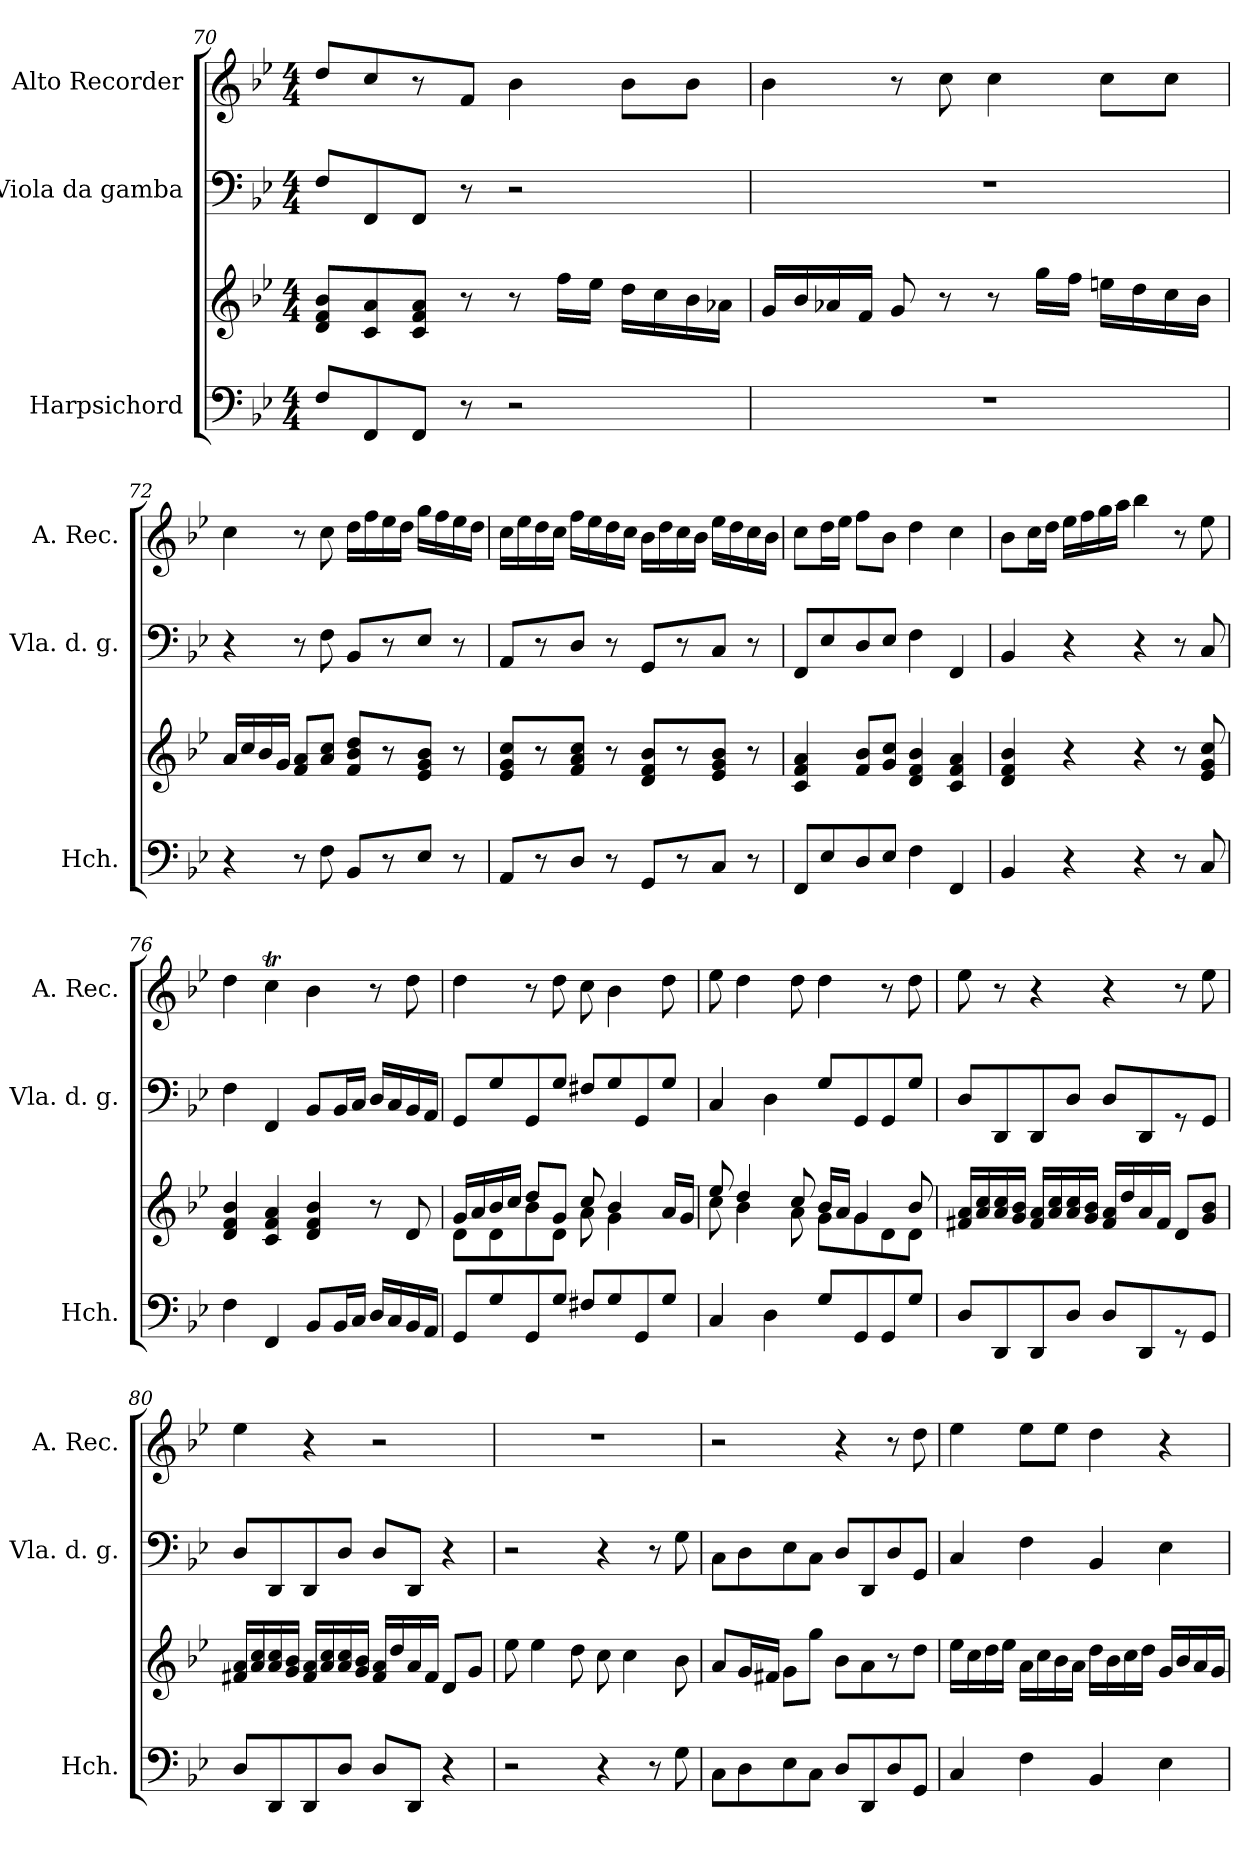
**kern	**kern	**kern	**kern
*part3	*part3	*part2	*part1
*staff4	*staff3	*staff2	*staff1
*I"Harpsichord	*	*I"Viola da gamba	*I"Alto Recorder
*I'Hch.	*	*I'Vla. d. g.	*I'A. Rec.
!!LO:LB:g=z
*clefF4	*clefG2	*clefF4	*clefG2
*k[b-e-]	*k[b-e-]	*k[b-e-]	*k[b-e-]
*B-:	*B-:	*B-:	*B-:
*M4/4	*M4/4	*M4/4	*M4/4
=70	=70	=70	=70
8F/L	8d/ 8f/ 8b-/L	8F/L	8dd/L
8FF/	8c/ 8a/	8FF/	8cc/
8FF/J	8c/ 8f/ 8a/J	8FF/J	8r
8r	8r	8r	8f/J
2r	8r	2r	4b-\
.	16ff\LL	.	.
.	16ee-\JJ	.	.
.	16dd\LL	.	8b-\L
.	16cc\	.	.
.	16b-\	.	8b-\J
.	16a-X\JJ	.	.
=71	=71	=71	=71
1r	16g/LL	1r	4b-\
.	16b-/	.	.
.	16a-X/	.	.
.	16f/JJ	.	.
.	8g/	.	8r
.	8r	.	8cc\
.	8r	.	4cc\
.	16gg\LL	.	.
.	16ff\JJ	.	.
.	16een\LL	.	8cc\L
.	16dd\	.	.
.	16cc\	.	8cc\J
.	16b-\JJ	.	.
=72	=72	=72	=72
4r	16a/LL	4r	4cc\
.	16cc/	.	.
.	16b-/	.	.
.	16g/JJ	.	.
8r	8f/ 8a/L	8r	8r
8F\	8a/ 8cc/J	8F\	8cc\
8BB-/L	8f/ 8b-/ 8dd/L	8BB-/L	16dd\LL
.	.	.	16ff\
8r	8r	8r	16ee-\
.	.	.	16dd\JJ
8E-/J	8e-/ 8g/ 8b-/J	8E-/J	16gg\LL
.	.	.	16ff\
8r	8r	8r	16ee-\
.	.	.	16dd\JJ
=73	=73	=73	=73
8AA/L	8e-/ 8g/ 8cc/L	8AA/L	16cc\LL
.	.	.	16ee-\
8r	8r	8r	16dd\
.	.	.	16cc\JJ
8D/J	8f/ 8a/ 8cc/J	8D/J	16ff\LL
.	.	.	16ee-\
8r	8r	8r	16dd\
.	.	.	16cc\JJ
8GG/L	8d/ 8f/ 8b-/L	8GG/L	16b-\LL
.	.	.	16dd\
8r	8r	8r	16cc\
.	.	.	16b-\JJ
8C/J	8e-/ 8g/ 8b-/J	8C/J	16ee-\LL
.	.	.	16dd\
8r	8r	8r	16cc\
.	.	.	16b-\JJ
=74	=74	=74	=74
8FF/L	4c/ 4f/ 4a/	8FF/L	8cc\L
8E-/	.	8E-/	16dd\L
.	.	.	16ee-\JJ
8D/	8f/ 8b-/L	8D/	8ff\L
8E-/J	8g/ 8cc/J	8E-/J	8b-\J
4F\	4d/ 4f/ 4b-/	4F\	4dd\
4FF/	4c/ 4f/ 4a/	4FF/	4cc\
=75	=75	=75	=75
4BB-/	4d/ 4f/ 4b-/	4BB-/	8b-\L
.	.	.	16cc\L
.	.	.	16dd\JJ
4r	4r	4r	16ee-\LL
.	.	.	16ff\
.	.	.	16gg\
.	.	.	16aa\JJ
4r	4r	4r	4bb-\
8r	8r	8r	8r
8C/	8e-/ 8g/ 8cc/	8C/	8ee-\
!!LO:LB:g=z
=76	=76	=76	=76
4F\	4d/ 4f/ 4b-/	4F\	4dd\
4FF/	4c/ 4f/ 4a/	4FF/	4ccT\
8BB-/L	4d/ 4f/ 4b-/	8BB-/L	4b-\
16BB-/L	.	16BB-/L	.
16C/JJ	.	16C/JJ	.
16D/LL	8r	16D/LL	8r
16C/	.	16C/	.
16BB-/	8d/	16BB-/	8dd\
16AA/JJ	.	16AA/JJ	.
=77	=77	=77	=77
*	*^	*	*
8GG/L	16g/LL	8d\L	8GG/L	4dd\
.	16a/	.	.	.
8G/	16b-/	8d\	8G/	.
.	16cc/JJ	.	.	.
8GG/	8dd/L	8b-\	8GG/	8r
8G/J	8g/J	8d\J	8G/J	8dd\
8F#X/L	8cc/	8a\	8F#X/L	8cc\
8G/	4b-/	4g\	8G/	4b-\
8GG/	.	.	8GG/	.
8G/J	16a/LL	8ryy	8G/J	8dd\
.	16g/JJ	.	.	.
=78	=78	=78	=78	=78
4C/	8ee-/	8cc\	4C/	8ee-\
.	4dd/	4b-\	.	4dd\
4D\	.	.	4D\	.
.	8cc/	8a\	.	8dd\
8G/L	16b-/LL	8g\L	8G/L	4dd\
.	16a/JJ	.	.	.
8GG/	4g/	8g\	8GG/	.
8GG/	.	8d\	8GG/	8r
8G/J	8b-/	8d\J	8G/J	8dd\
*	*v	*v	*	*
=79	=79	=79	=79
8D/L	16f#X/ 16a/LL	8D/L	8ee-\
.	16a/ 16cc/	.	.
8DD/	16a/ 16cc/	8DD/	8r
.	16g/ 16b-/JJ	.	.
8DD/	16f#/ 16a/LL	8DD/	4r
.	16a/ 16cc/	.	.
8D/J	16a/ 16cc/	8D/J	.
.	16g/ 16b-/JJ	.	.
8D/L	16f#/ 16a/LL	8D/L	4r
.	16dd/	.	.
8DD/	16a/	8DD/	.
.	16f#/JJ	.	.
8r	8d/L	8r	8r
8GG/J	8g/ 8b-/J	8GG/J	8ee-\
=80	=80	=80	=80
8D/L	16f#X/ 16a/LL	8D/L	4ee-\
.	16a/ 16cc/	.	.
8DD/	16a/ 16cc/	8DD/	.
.	16g/ 16b-/JJ	.	.
8DD/	16f#/ 16a/LL	8DD/	4r
.	16a/ 16cc/	.	.
8D/J	16a/ 16cc/	8D/J	.
.	16g/ 16b-/JJ	.	.
8D/L	16f#/ 16a/LL	8D/L	2r
.	16dd/	.	.
8DD/J	16a/	8DD/J	.
.	16f#/JJ	.	.
4r	8d/L	4r	.
.	8g/J	.	.
=81	=81	=81	=81
2r	8ee-\	2r	1r
.	4ee-\	.	.
.	8dd\	.	.
4r	8cc\	4r	.
.	4cc\	.	.
8r	.	8r	.
8G\	8b-\	8G\	.
!!LO:LB:g=z
=82	=82	=82	=82
8C\L	8a/L	8C\L	2r
8D\	16g/L	8D\	.
.	16f#X/JJ	.	.
8E-\	8g\L	8E-\	.
8C\J	8gg\J	8C\J	.
8D/L	8b-\L	8D/L	4r
8DD/	8a\	8DD/	.
8D/	8r	8D/	8r
8GG/J	8dd\J	8GG/J	8dd\
=83	=83	=83	=83
4C/	16ee-\LL	4C/	4ee-\
.	16cc\	.	.
.	16dd\	.	.
.	16ee-\JJ	.	.
4F\	16a\LL	4F\	8ee-\L
.	16cc\	.	.
.	16b-\	.	8ee-\J
.	16a\JJ	.	.
4BB-/	16dd\LL	4BB-/	4dd\
.	16b-\	.	.
.	16cc\	.	.
.	16dd\JJ	.	.
4E-\	16g/LL	4E-\	4r
.	16b-/	.	.
.	16a/	.	.
.	16g/JJ	.	.
=	=	=	=
*-	*-	*-	*-
